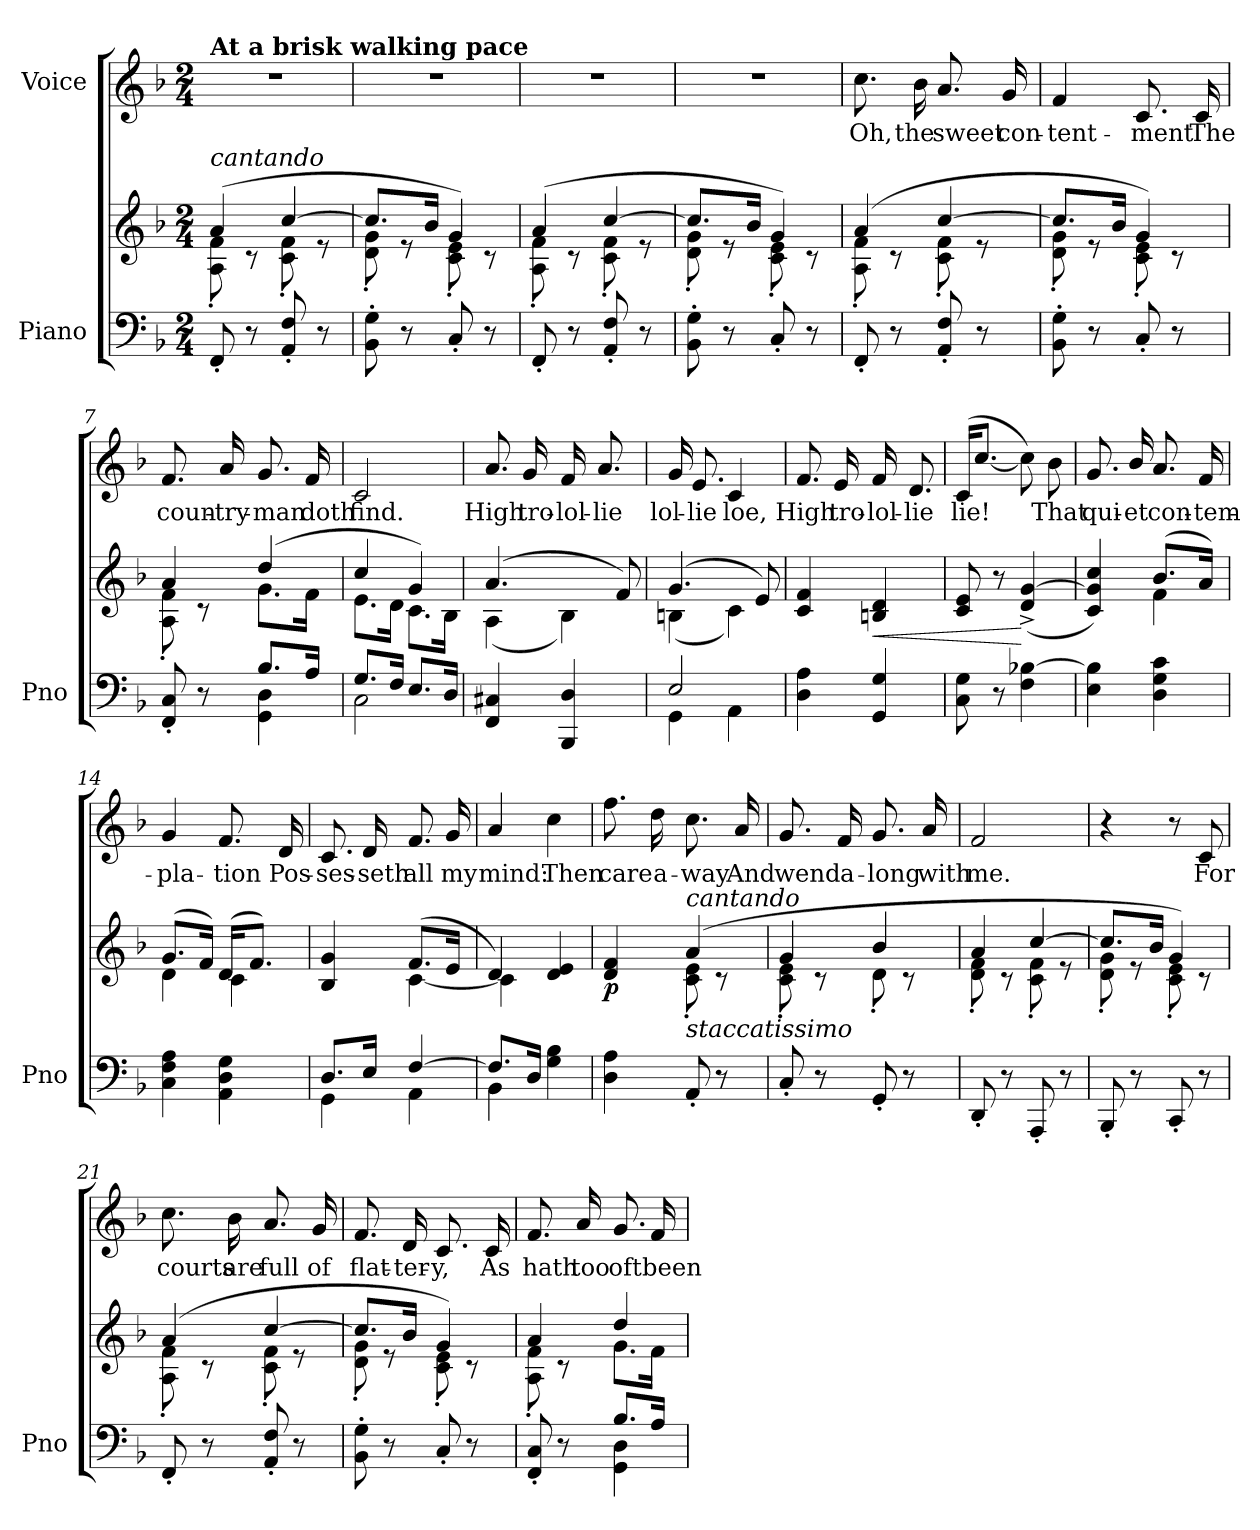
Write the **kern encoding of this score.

**kern	**kern	**dynam	**kern	**text
*part2	*part2	*part2	*part1	*part1
*staff3	*staff2	*staff2/3	*staff1	*staff1
*I"Piano	*	*	*I"Voice	*
*I'Pno	*	*	*	*
*clefF4	*clefG2	*	*clefG2	*
*k[b-]	*k[b-]	*	*k[b-]	*
*M2/4	*M2/4	*	*M2/4	*
=1	=1	=1	=1	=1
*	*^	*	*	*
!	!	!	!	!LO:TX:a:B:t=At a brisk walking pace	!
!	!LO:TX:i:t=cantando	!	!	!	!
!	!	!	!LO:DY:b	!	!
!	!	!	!LO:DY:n=1:b	!	!
8FF'/	(4a/	8A\' 8f\'	mp other-dynamics	2r	.
8r	.	8r	.	.	.
8AA/' 8F/'	[4cc/	8c\' 8f\'	.	.	.
8r	.	8r	.	.	.
=2	=2	=2	=2	=2	=2
8BB-\' 8G\'	8.cc/L]	8d\' 8g\'	.	2r	.
8r	.	8r	.	.	.
.	16b-/Jk	.	.	.	.
8C'/	4g/)	8c\' 8e\'	.	.	.
8r	.	8r	.	.	.
=3	=3	=3	=3	=3	=3
8FF'/	(4a/	8A\' 8f\'	.	2r	.
8r	.	8r	.	.	.
8AA/' 8F/'	[4cc/	8c\' 8f\'	.	.	.
8r	.	8r	.	.	.
=4	=4	=4	=4	=4	=4
8BB-\' 8G\'	8.cc/L]	8d\' 8g\'	.	2r	.
8r	.	8r	.	.	.
.	16b-/Jk	.	.	.	.
8C'/	4g/)	8c\' 8e\'	.	.	.
8r	.	8r	.	.	.
=5	=5	=5	=5	=5	=5
8FF'/	(4a/	8A\' 8f\'	.	8.cc\	Oh,
8r	.	8r	.	.	.
.	.	.	.	16b-\	the
8AA/' 8F/'	[4cc/	8c\' 8f\'	.	8.a/	sweet
8r	.	8r	.	.	.
.	.	.	.	16g/	con-
=6	=6	=6	=6	=6	=6
8BB-\' 8G\'	8.cc/L]	8d\' 8g\'	.	4f/	-tent-
8r	.	8r	.	.	.
.	16b-/Jk	.	.	.	.
8C'/	4g/)	8c\' 8e\'	.	8.c/	-ment
8r	.	8r	.	.	.
.	.	.	.	16c/	The
=7	=7	=7	=7	=7	=7
*^	*	*	*	*	*
8FF/' 8C/'	4ryy	4a/	8A\' 8f\'	.	8.f/	coun-
8r	.	.	8r	.	.	.
.	.	.	.	.	16a/	-try-
8.B-/L	4GG\ 4D\	(4dd/	8.g\L	.	8.g/	-man
16A/Jk	.	.	16f\Jk	.	16f/	doth
=8	=8	=8	=8	=8	=8	=8
8.G/L	2C\	4cc/	8.e\L	.	2c/	find.
16F/Jk	.	.	16d\Jk	.	.	.
8.E/L	.	4g/)	8.c\L	.	.	.
16D/Jk	.	.	16B-\Jk	.	.	.
*v	*v	*	*	*	*	*
=9	=9	=9	=9	=9	=9
4FF/ 4C#X/	(4.a/	(4A\	.	8.a/	High
.	.	.	.	16g/	tro-
4BBB-/ 4D/	.	4B-\)	.	16f/	-lol-
.	.	.	.	8.a/	-lie
.	8f/)	.	.	.	.
=10	=10	=10	=10	=10	=10
*^	*	*	*	*	*
2E/	4GG\	(4.g/	(4Bn\	.	16g/	lol-
.	.	.	.	.	8.e/	-lie
.	4AA\	.	4c\)	.	4c/	loe,
.	.	8e/)	.	.	.	.
*v	*v	*	*	*	*	*
*	*v	*v	*	*	*
=11	=11	=11	=11	=11
4D\ 4A\	4c/ 4f/	.	8.f/	High
.	.	.	16e/	tro-
!	!	!LO:HP:b	!	!
4GG/ 4G/	4Bn/ 4d/	<	16f/	-lol-
.	.	.	8.d/	-lie
=12	=12	=12	=12	=12
8C\ 8G\	8c/ 8e/	.	(16c/KL	lie!
.	.	.	[8.cc/J	.
8r	8r	.	.	.
4F\ [4B-X\	(<4d/^> [4g/^>	[	8cc\])	.
.	.	.	8b-\	That
=13	=13	=13	=13	=13
*	*^	*	*	*
4E\ 4B-\]	4c/ 4g/] 4cc/)	4ryy	.	8.g/	qui-
.	.	.	.	16b-/	-et
4D\ 4G\ 4c\	(8.b-/L	4f\	.	8.a/	con-
.	16a/Jk)	.	.	16f/	-tem-
=14	=14	=14	=14	=14	=14
4C\ 4F\ 4A\	(8.g/L	4d\	.	4g/	-pla-
.	16f/Jk)	.	.	.	.
4AA\ 4D\ 4G\	(16d/KL	4c\	.	8.f/	-tion
.	8.f/J)	.	.	.	.
.	.	.	.	16d/	Pos-
=15	=15	=15	=15	=15	=15
*^	*	*	*	*	*
8.D/L	4GG\	4B-/ 4g/	4ryy	.	8.c/	-ses-
16E/Jk	.	.	.	.	16d/	-seth
[4F/	4AA\	(8.f/L	[4c\	.	8.f/	all
.	.	16e/Jk	.	.	16g/	my
=16	=16	=16	=16	=16	=16	=16
8.F/L]	4BB-\	4d/)	4c\]	.	4a/	mind:
16D/Jk	.	.	.	.	.	.
4G\ 4B-\	4ryy	4d/ 4e/	4ryy	.	4cc\	Then
=17	=17	=17	=17	=17	=17	=17
!	!	!	!	!LO:DY:b	!	!
*v	*v	*	*	*	*	*
4D\ 4A\	4d/ 4f/	4ryy	p	8.ff\	care
.	.	.	.	16dd\	a-
!	!LO:TX:i:t=cantando	!	!	!	!
!LO:TX:i:t=staccatissimo	!	!	!	!	!
8AA'/	(4a/	8c\' 8e\'	.	8.cc\	-way
8r	.	8r	.	.	.
.	.	.	.	16a/	And
=18	=18	=18	=18	=18	=18
8C'/	4g/	8c\' 8e\'	.	8.g/	wend
8r	.	8r	.	.	.
.	.	.	.	16f/	a-
8GG'/	4b-/	8d'\	.	8.g/	-long
8r	.	8r	.	.	.
.	.	.	.	16a/	with
=19	=19	=19	=19	=19	=19
8DD'/	4a/	8d\' 8f\'	.	2f/	me.
8r	.	8r	.	.	.
8AAA'/	[4cc/	8c\' 8f\'	.	.	.
8r	.	8r	.	.	.
=20	=20	=20	=20	=20	=20
8BBB-'/	8.cc/L]	8d\' 8g\'	.	4r	.
8r	.	8r	.	.	.
.	16b-/Jk	.	.	.	.
8CC'/	4g/)	8c\' 8e\'	.	8r	.
8r	.	8r	.	8c/	For
=21	=21	=21	=21	=21	=21
8FF'/	(4a/	8A\' 8f\'	.	8.cc\	courts
8r	.	8r	.	.	.
.	.	.	.	16b-\	are
8AA/' 8F/'	[4cc/	8c\' 8f\'	.	8.a/	full
8r	.	8r	.	.	.
.	.	.	.	16g/	of
=22	=22	=22	=22	=22	=22
8BB-\' 8G\'	8.cc/L]	8d\' 8g\'	.	8.f/	flat-
8r	.	8r	.	.	.
.	16b-/Jk	.	.	16d/	-ter-
8C'/	4g/)	8c\' 8e\'	.	8.c/	-y,
8r	.	8r	.	.	.
.	.	.	.	16c/	As
=23	=23	=23	=23	=23	=23
*^	*	*	*	*	*
8FF/' 8C/'	4ryy	4a/	8A\' 8f\'	.	8.f/	hath
8r	.	.	8r	.	.	.
.	.	.	.	.	16a/	too
8.B-/L	4GG\ 4D\	4dd/	8.g\L	.	8.g/	oft
16A/Jk	.	.	16f\Jk	.	16f/	been
*v	*v	*	*	*	*	*
*	*v	*v	*	*	*
=	=	=	=	=
*-	*-	*-	*-	*-
